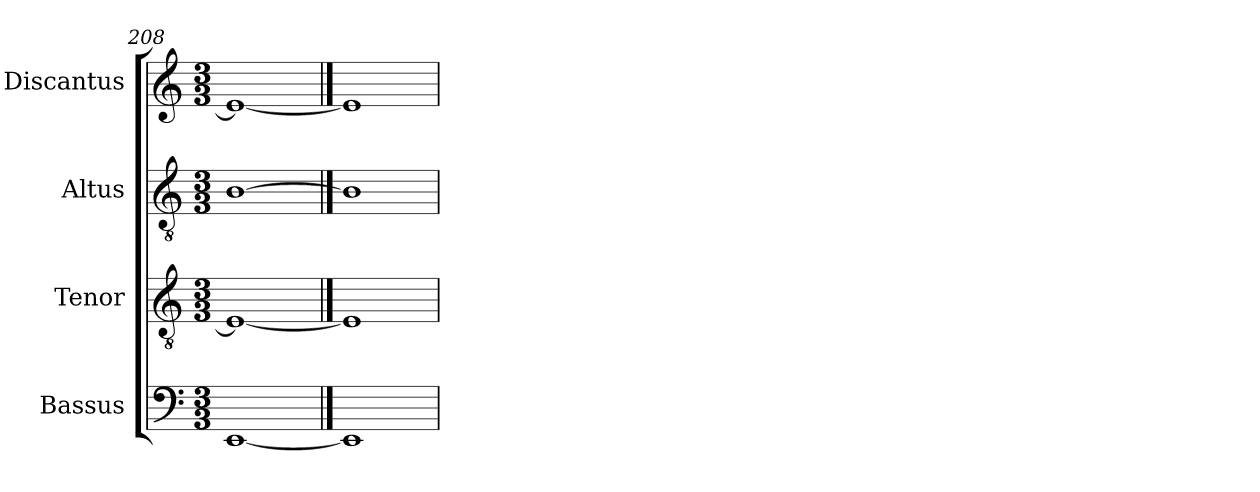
**kern	**kern	**kern	**kern
*part4	*part3	*part2	*part1
*staff4	*staff3	*staff2	*staff1
*I"Bassus	*I"Tenor	*I"Altus	*I"Discantus
*I'B	*I'T	*I'A	*I'D
*clefF4	*clefGv2	*clefGv2	*clefG2
*k[]	*k[]	*k[]	*k[]
*M3/3	*M3/3	*M3/3	*M3/3
=208	=208	=208	=208
[1EE	1E_	[1B	1e_
==209	==209	==209	==209
1EE]	1E]	1B]	1e]
=	=	=	=
*-	*-	*-	*-
